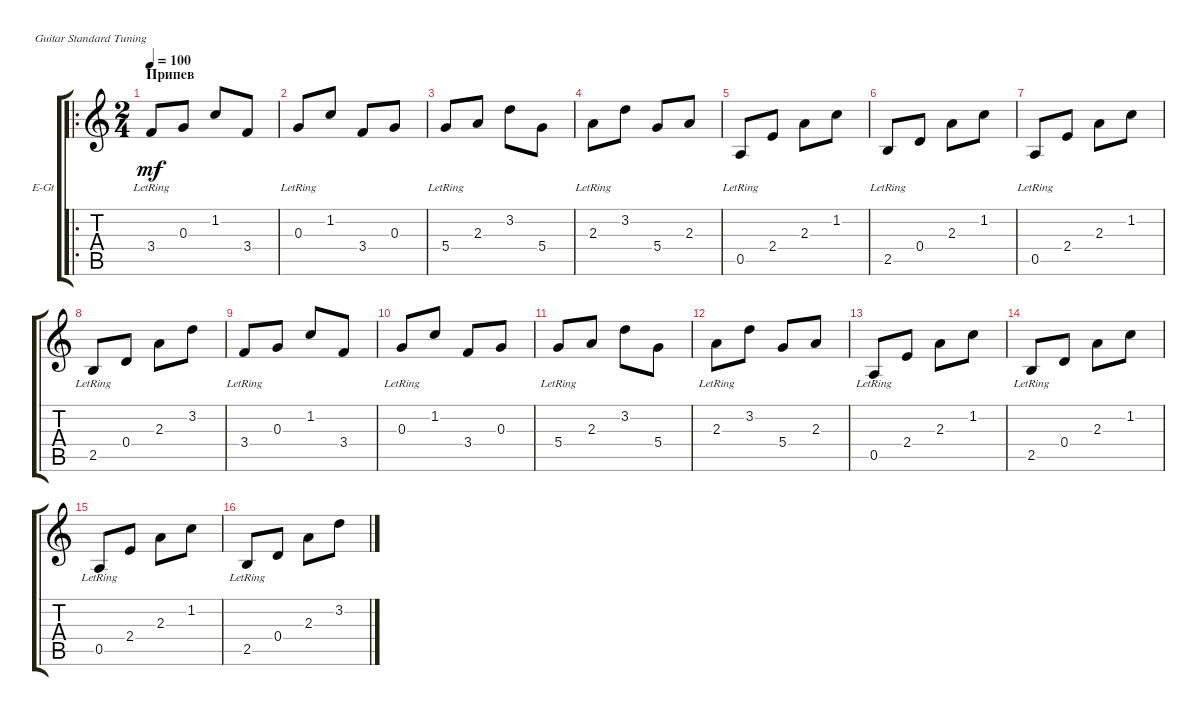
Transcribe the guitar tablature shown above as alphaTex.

\defaultSystemsLayout 4
\bracketExtendMode groupsimilarinstruments
\firstSystemTrackNameOrientation horizontal
\otherSystemsTrackNameOrientation horizontal
\track ("Electric Guitar" "E-Gt") {instrument electricguitarclean}
\staff {score tabs}
\tuning (E4 B3 G3 D3 A2 E2)
\ro
\ts (2 4)
\section ("" "Припев")
\tempo 100
\clef g2
\scale
0.333333
\ks c
3.4{lr}.8{dy mf} 0.3.8 1.2.8 3.4.8 |
\scale
0.333333 0.3{lr}.8 1.2.8 3.4.8 0.3.8 |
\scale
0.333333 5.4{lr}.8 2.3.8 3.2.8 5.4.8 |
\scale
0.333333 2.3{lr}.8 3.2.8 5.4.8 2.3.8 |
\scale
0.333333 0.5{lr}.8 2.4.8 2.3.8 1.2.8 |
\scale
0.333333 2.5{lr}.8 0.4.8 2.3.8 1.2.8 |
\scale
0.333333 0.5{lr}.8 2.4.8 2.3.8 1.2.8 |
\scale
0.333333 2.5{lr}.8 0.4.8 2.3.8 3.2.8 |
\scale
0.333333 3.4{lr}.8 0.3.8 1.2.8 3.4.8 |
\scale
0.333333 0.3{lr}.8 1.2.8 3.4.8 0.3.8 |
\scale
0.333333 5.4{lr}.8 2.3.8 3.2.8 5.4.8 |
\scale
0.333333 2.3{lr}.8 3.2.8 5.4.8 2.3.8 |
\scale
0.333333 0.5{lr}.8 2.4.8 2.3.8 1.2.8 |
\scale
0.333333 2.5{lr}.8 0.4.8 2.3.8 1.2.8 |
\scale
0.333333 0.5{lr}.8 2.4.8 2.3.8 1.2.8 |
\scale
0.333333 2.5{lr}.8 0.4.8 2.3.8 3.2.8
